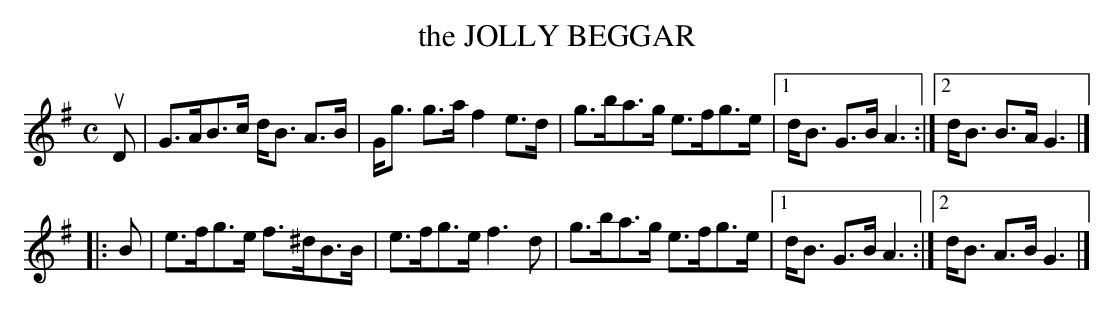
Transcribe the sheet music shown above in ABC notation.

X:1
T: the JOLLY BEGGAR
M: C
L: 1/8
K: G
uD |\
G>AB>c d<B A>B | G<g g>a f2 e>d |\
g>ba>g e>fg>e |[1 d<B G>B A3 :|[2 d<B B>A G3 |]
|: B |\
e>fg>e f>^dB>B | e>fg>e f3d |\
g>ba>g e>fg>e |[1 d<B G>B A3 :|[2 d<B A>B G3 |]
